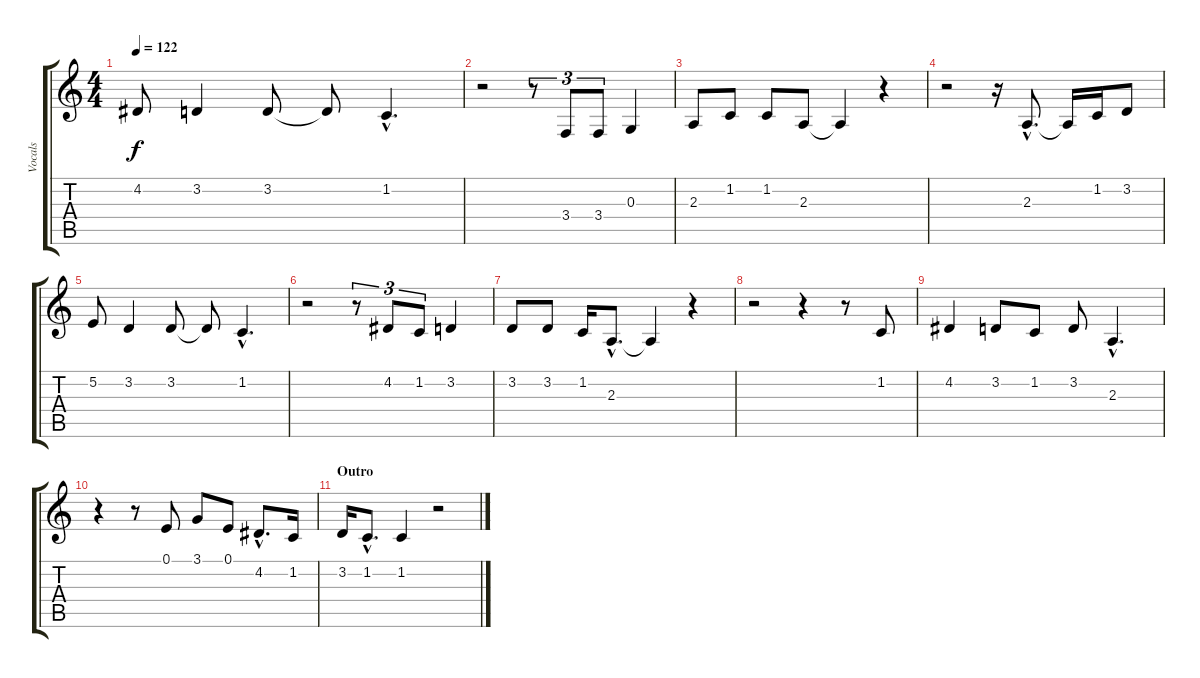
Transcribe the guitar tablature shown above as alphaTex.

\track ("Vocals" "Vocals") {instrument bassoon}
\staff {score tabs}
\tuning (E4 B3 G3 D3 A2 E2) {hide}
\ts (4 4)
\tempo 122
\clef g2
\ks c
4.2.8{dy f} 3.2.4 3.2.8 3.2{t}.8 1.2{hac}.4{d} |
r.2 r.8{tu (3 2)} 3.4.8{tu (3 2)} 3.4.8{tu (3 2)} 0.3.4 |
2.3.8 1.2.8 1.2.8 2.3.8 2.3{t}.4 r.4 |
r.2 r.16 2.3{hac}.8{d} 2.3{t}.16 1.2.16 3.2.8 |
5.2.8 3.2.4 3.2.8 3.2{t}.8 1.2{hac}.4{d} |
r.2 r.8{tu (3 2)} 4.2.8{tu (3 2)} 1.2.8{tu (3 2)} 3.2.4 |
3.2.8 3.2.8 1.2.16 2.3{hac}.8{d} 2.3{t}.4 r.4 |
r.2 r.4 r.8 1.2.8 |
4.2.4 3.2.8 1.2.8 3.2.8 2.3{hac}.4{d} |
r.4 r.8 0.1.8 3.1.8 0.1.8 4.2{hac}.8{d} 1.2.16 |
\section ("" "Outro")
3.2.16 1.2{hac}.8{d} 1.2.4 r.2
